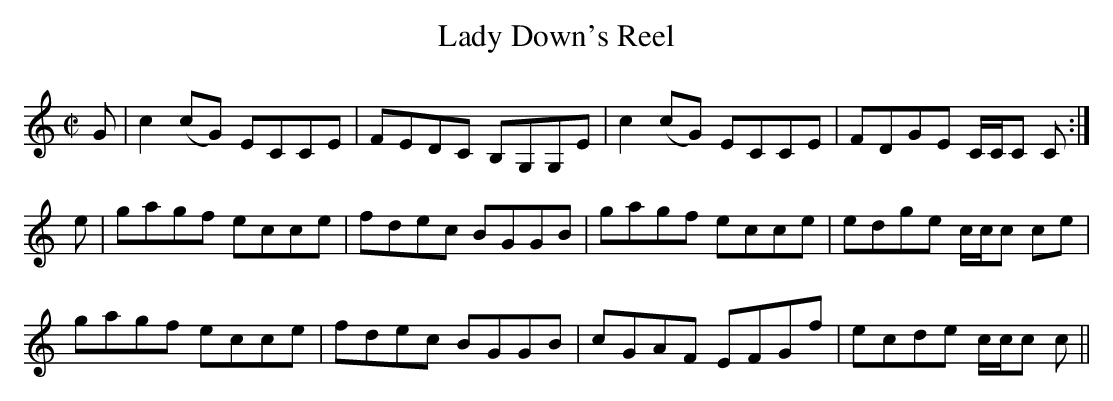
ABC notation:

X:1
T:Lady Down's Reel
M:C|
L:1/8
K:C
G | c2 (cG) ECCE | FEDC B,G,G,E | c2 (cG) ECCE | FDGE C/C/C C :|
e | gagf ecce | fdec BGGB | gagf ecce | edge c/c/c ce |
gagf ecce | fdec BGGB | cGAF EFGf | ecde c/c/c c ||
